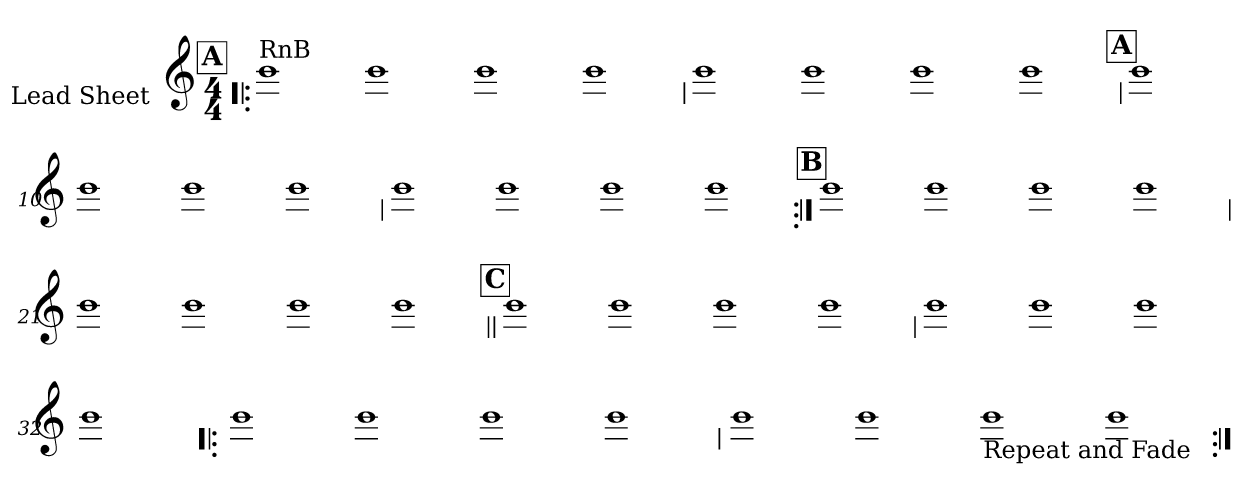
**kern
*part1
*staff1
*I"Lead Sheet
*stria0
*clefG2
*k[]
*C:
*M4/4
*MM138
!!LO:REH:place=s1:a:t=A
=1!|:
!LO:TX:a:t=RnB
1b
=2-
1b
=3-
1b
=4-
1b
!!LO:LB:g=z
=5
1b
=6-
1b
=7-
1b
=8-
1b
!!LO:LB:g=z
!!LO:REH:place=s1:a:t=A
=9
1b
=10-
1b
=11-
1b
=12-
1b
!!LO:LB:g=z
=13
1b
=14-
1b
=15-
1b
=16-
1b
!!LO:LB:g=z
!!LO:REH:place=s1:a:t=B
=17:|!
1b
=18-
1b
=19-
1b
=20-
1b
!!LO:LB:g=z
=21
1b
=22-
1b
=23-
1b
=24-
1b
!!LO:LB:g=z
!!LO:REH:place=s1:a:t=C
=25||
1b
=26-
1b
=27-
1b
=28-
1b
!!LO:LB:g=z
=29
1b
=30-
1b
=31-
1b
=32-
1b
!!LO:LB:g=z
=33!|:
1b
=34-
1b
=35-
1b
=36-
1b
!!LO:LB:g=z
=37
1b
=38-
1b
=39-
!LO:TX:b:t=Repeat and Fade
1b
=40-
1b
=:|!
*-
